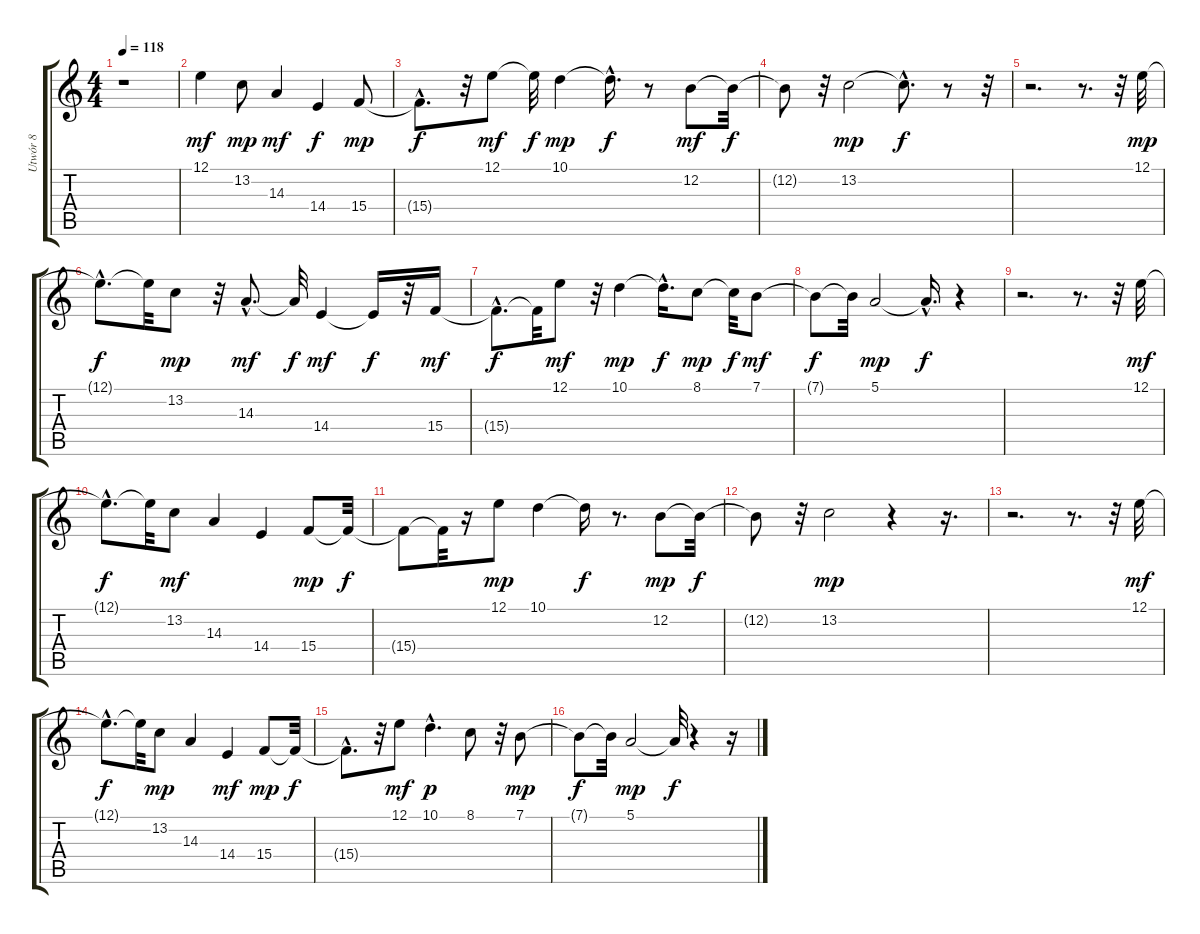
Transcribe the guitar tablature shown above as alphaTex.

\track ("Utwór 8" "Utwór 8") {instrument stringensemble1}
\staff {score tabs}
\tuning (E4 B3 G3 D3 A2 E2) {hide}
\ts (4 4)
\tempo 118
\clef g2
\ks c
r.1{dy f} |
12.1.4{dy mf} 13.2.8{dy mp} 14.3.4{dy mf} 14.4.4{dy f} 15.4.8{dy mp} |
15.4{hac t}.8{d dy f} r.32 12.1.8{dy mf} 12.1{t}.32{dy f} 10.1.4{dy mp} 10.1{hac t}.16{d dy f} r.8 12.2.8{dy mf} 12.2{t}.32{dy f} |
12.2{t}.8 r.32 13.2.2{dy mp} 13.2{hac t}.8{d dy f} r.8 r.32 |
r.2{d} r.8{d} r.32 12.1.32{dy mp} |
12.1{hac t}.8{d dy f} 12.1{t}.32 13.2.8{dy mp} r.32 14.3{hac}.8{d dy mf} 14.3{t}.32{dy f} 14.4.4{dy mf} 14.4{t}.16{dy f} r.32 15.4.16{dy mf} |
15.4{hac t}.8{d dy f} 15.4{t}.32 12.1.8{dy mf} r.32 10.1.4{dy mp} 10.1{hac t}.16{d dy f} 8.1.8{dy mp} 8.1{t}.32{dy f} 7.1.8{dy mf} |
7.1{t}.8{dy f} 7.1{t}.32 5.1.2{dy mp} 5.1{hac t}.16{d dy f} r.4 |
r.2{d} r.8{d} r.32 12.1.32{dy mf} |
12.1{hac t}.8{d dy f} 12.1{t}.32 13.2.8{dy mf} 14.3.4 14.4.4 15.4.8{dy mp} 15.4{t}.32{dy f} |
15.4{t}.8 15.4{t}.32 r.16 12.1.8{dy mp} 10.1.4 10.1{t}.16{dy f} r.8{d} 12.2.8{dy mp} 12.2{t}.32{dy f} |
12.2{t}.8 r.32 13.2.2{dy mp} r.4 r.16{d} |
r.2{d} r.8{d} r.32 12.1.32{dy mf} |
12.1{hac t}.8{d dy f} 12.1{t}.32 13.2.8{dy mp} 14.3.4 14.4.4{dy mf} 15.4.8{dy mp} 15.4{t}.32{dy f} |
15.4{hac t}.8{d} r.32 12.1.8{dy mf} 10.1{hac}.4{d dy p} 8.1.8 r.32 7.1.8{dy mp} |
7.1{t}.8{dy f} 7.1{t}.32 5.1.2{dy mp} 5.1{t}.32{dy f} r.4 r.16
